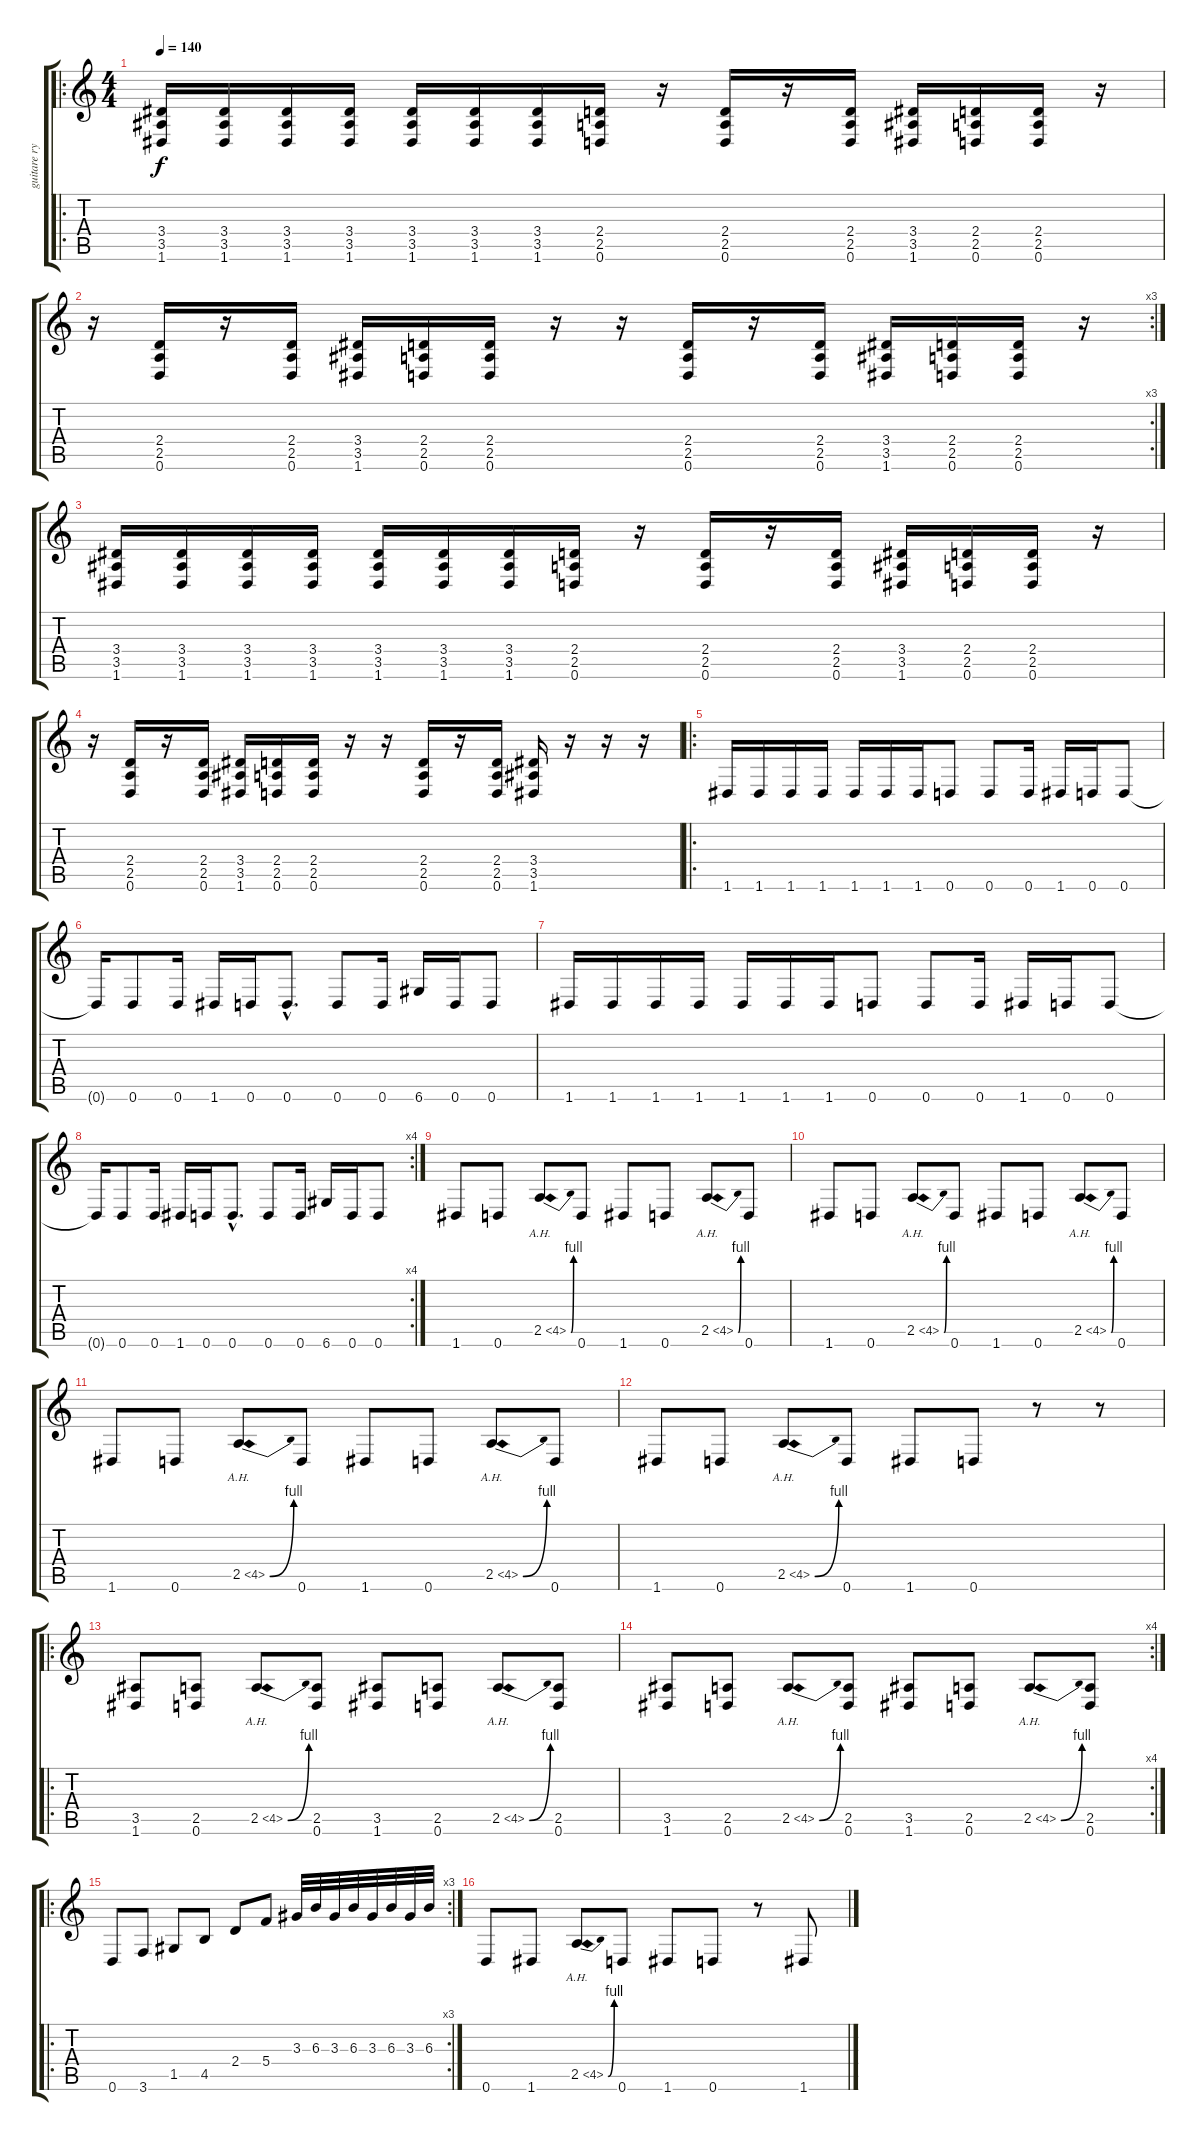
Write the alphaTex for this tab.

\track ("guitare rythmique" "guitare ry") {instrument distortionguitar}
\staff {score tabs}
\tuning (D4 A3 F3 C3 G2 D2) {hide}
\ro
\ts (4 4)
\tempo 140
\clef g2
\ks c
(3.4 3.5 1.6).16{dy f instrument distortionguitar} (3.4 3.5 1.6).16 (3.4 3.5 1.6).16 (3.4 3.5 1.6).16 (3.4 3.5 1.6).16 (3.4 3.5 1.6).16 (3.4 3.5 1.6).16 (2.4 2.5 0.6).16 r.16 (2.4 2.5 0.6).16 r.16 (2.4 2.5 0.6).16 (3.4 3.5 1.6).16 (2.4 2.5 0.6).16 (2.4 2.5 0.6).16 r.16 |
\rc 3
r.16 (2.4 2.5 0.6).16 r.16 (2.4 2.5 0.6).16 (3.4 3.5 1.6).16 (2.4 2.5 0.6).16 (2.4 2.5 0.6).16 r.16 r.16 (2.4 2.5 0.6).16 r.16 (2.4 2.5 0.6).16 (3.4 3.5 1.6).16 (2.4 2.5 0.6).16 (2.4 2.5 0.6).16 r.16 |
(3.4 3.5 1.6).16 (3.4 3.5 1.6).16 (3.4 3.5 1.6).16 (3.4 3.5 1.6).16 (3.4 3.5 1.6).16 (3.4 3.5 1.6).16 (3.4 3.5 1.6).16 (2.4 2.5 0.6).16 r.16 (2.4 2.5 0.6).16 r.16 (2.4 2.5 0.6).16 (3.4 3.5 1.6).16 (2.4 2.5 0.6).16 (2.4 2.5 0.6).16 r.16 |
r.16 (2.4 2.5 0.6).16 r.16 (2.4 2.5 0.6).16 (3.4 3.5 1.6).16 (2.4 2.5 0.6).16 (2.4 2.5 0.6).16 r.16 r.16 (2.4 2.5 0.6).16 r.16 (2.4 2.5 0.6).16 (3.4 3.5 1.6).16 r.16 r.16 r.16 |
\ro
1.6.16 1.6.16 1.6.16 1.6.16 1.6.16 1.6.16 1.6.16 0.6.8 0.6.8 0.6.16 1.6.16 0.6.16 0.6.8 |
0.6{t}.16 0.6.8 0.6.16 1.6.16 0.6.16 0.6{hac}.8{d} 0.6.8 0.6.16 6.6.16 0.6.16 0.6.8 |
1.6.16 1.6.16 1.6.16 1.6.16 1.6.16 1.6.16 1.6.16 0.6.8 0.6.8 0.6.16 1.6.16 0.6.16 0.6.8 |
\rc 4
0.6{t}.16 0.6.8 0.6.16 1.6.16 0.6.16 0.6{hac}.8{d} 0.6.8 0.6.16 6.6.16 0.6.16 0.6.8 |
1.6.8 0.6.8 2.5{be (bend 0 0 60 4) ah 2}.8 0.6.8 1.6.8 0.6.8 2.5{be (bend 0 0 60 4) ah 2}.8 0.6.8 |
1.6.8 0.6.8 2.5{be (bend 0 0 60 4) ah 2}.8 0.6.8 1.6.8 0.6.8 2.5{be (bend 0 0 60 4) ah 2}.8 0.6.8 |
1.6.8 0.6.8 2.5{be (bend 0 0 60 4) ah 2}.8 0.6.8 1.6.8 0.6.8 2.5{be (bend 0 0 60 4) ah 2}.8 0.6.8 |
1.6.8 0.6.8 2.5{be (bend 0 0 60 4) ah 2}.8 0.6.8 1.6.8 0.6.8 r.8 r.8 |
\ro
(3.5 1.6).8 (2.5 0.6).8 2.5{be (bend 0 0 60 4) ah 2}.8 (2.5 0.6).8 (3.5 1.6).8 (2.5 0.6).8 2.5{be (bend 0 0 60 4) ah 2}.8 (2.5 0.6).8 |
\rc 4
(3.5 1.6).8 (2.5 0.6).8 2.5{be (bend 0 0 60 4) ah 2}.8 (2.5 0.6).8 (3.5 1.6).8 (2.5 0.6).8 2.5{be (bend 0 0 60 4) ah 2}.8 (2.5 0.6).8 |
\ro
\rc 3
0.6.8 3.6.8 1.5.8 4.5.8 2.4.8 5.4.8 3.3.32 6.3.32 3.3.32 6.3.32 3.3.32 6.3.32 3.3.32 6.3.32 |
0.6.8 1.6.8 2.5{be (bend 0 0 60 4) ah 2}.8 0.6.8 1.6.8 0.6.8 r.8 1.6.8
